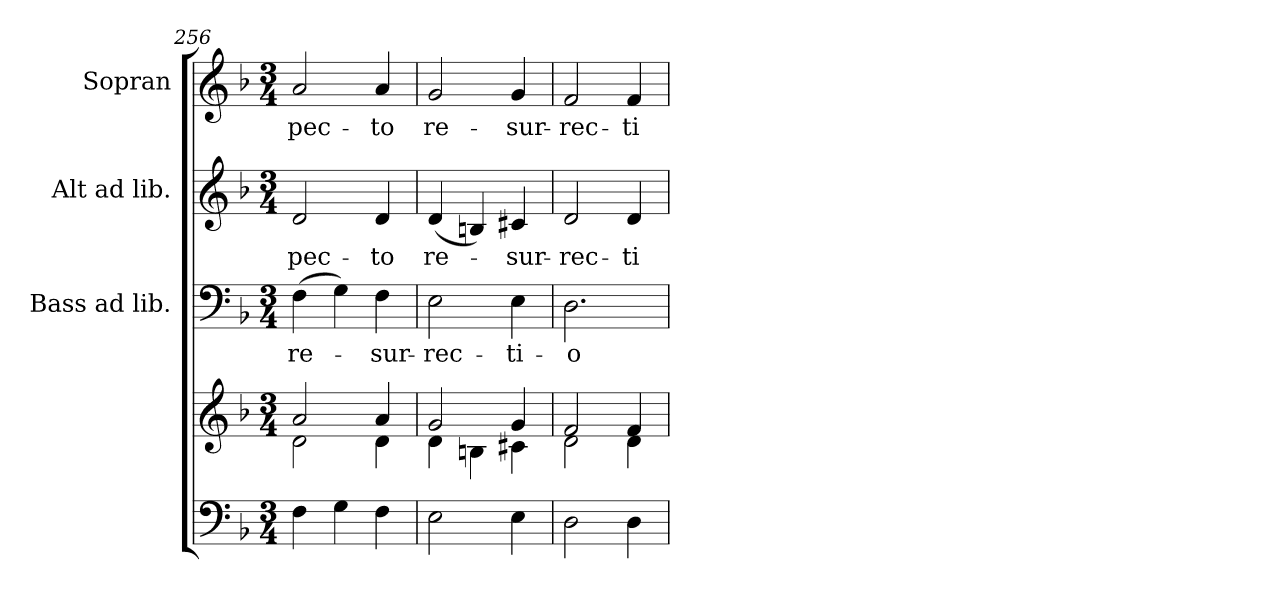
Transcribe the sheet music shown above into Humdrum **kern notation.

**kern	**kern	**kern	**text	**kern	**text	**kern	**text
*part4	*part4	*part3	*part3	*part2	*part2	*part1	*part1
*staff5	*staff4	*staff3	*staff3	*staff2	*staff2	*staff1	*staff1
*	*	*I"Bass ad lib.	*	*I"Alt ad lib.	*	*I"Sopran	*
*	*	*I'B.	*	*I'A.	*	*I'S.	*
*clefF4	*clefG2	*clefF4	*	*clefG2	*	*clefG2	*
*k[b-]	*k[b-]	*k[b-]	*	*k[b-]	*	*k[b-]	*
*F:	*F:	*F:	*	*F:	*	*F:	*
*M3/4	*M3/4	*M3/4	*	*M3/4	*	*M3/4	*
=256	=256	=256	=256	=256	=256	=256	=256
*	*^	*	*	*	*	*	*
!	!	!	!	!LO:LY:b	!	!LO:LY:b	!	!LO:LY:b
4F\	2a/	2d\	(>4F\	re-	2d/	-pec-	2a/	-pec-
4G\	.	.	4G\)	.	.	.	.	.
!	!	!	!	!LO:LY:b	!	!LO:LY:b	!	!LO:LY:b
4F\	4a/	4d\	4F\	-sur-	4d/	-to	4a/	-to
=257	=257	=257	=257	=257	=257	=257	=257	=257
!	!	!	!	!LO:LY:b	!	!LO:LY:b	!	!LO:LY:b
2E\	2g/	4d\	2E\	-rec-	(<4d/	re-	2g/	re-
.	.	4Bn\	.	.	4Bn/)	.	.	.
!	!	!	!	!LO:LY:b	!	!LO:LY:b	!	!LO:LY:b
4E\	4g/	4c#X\	4E\	-ti-	4c#X/	-sur-	4g/	-sur-
=258	=258	=258	=258	=258	=258	=258	=258	=258
!	!	!	!	!LO:LY:b	!	!LO:LY:b	!	!LO:LY:b
2D\	2f/	2d\	2.D\	-o-	2d/	-rec-	2f/	-rec-
!	!	!	!	!	!	!LO:LY:b	!	!LO:LY:b
4D\	4f/	4d\	.	.	4d/	-ti-	4f/	-ti-
*	*v	*v	*	*	*	*	*	*
=	=	=	=	=	=	=	=
*-	*-	*-	*-	*-	*-	*-	*-
